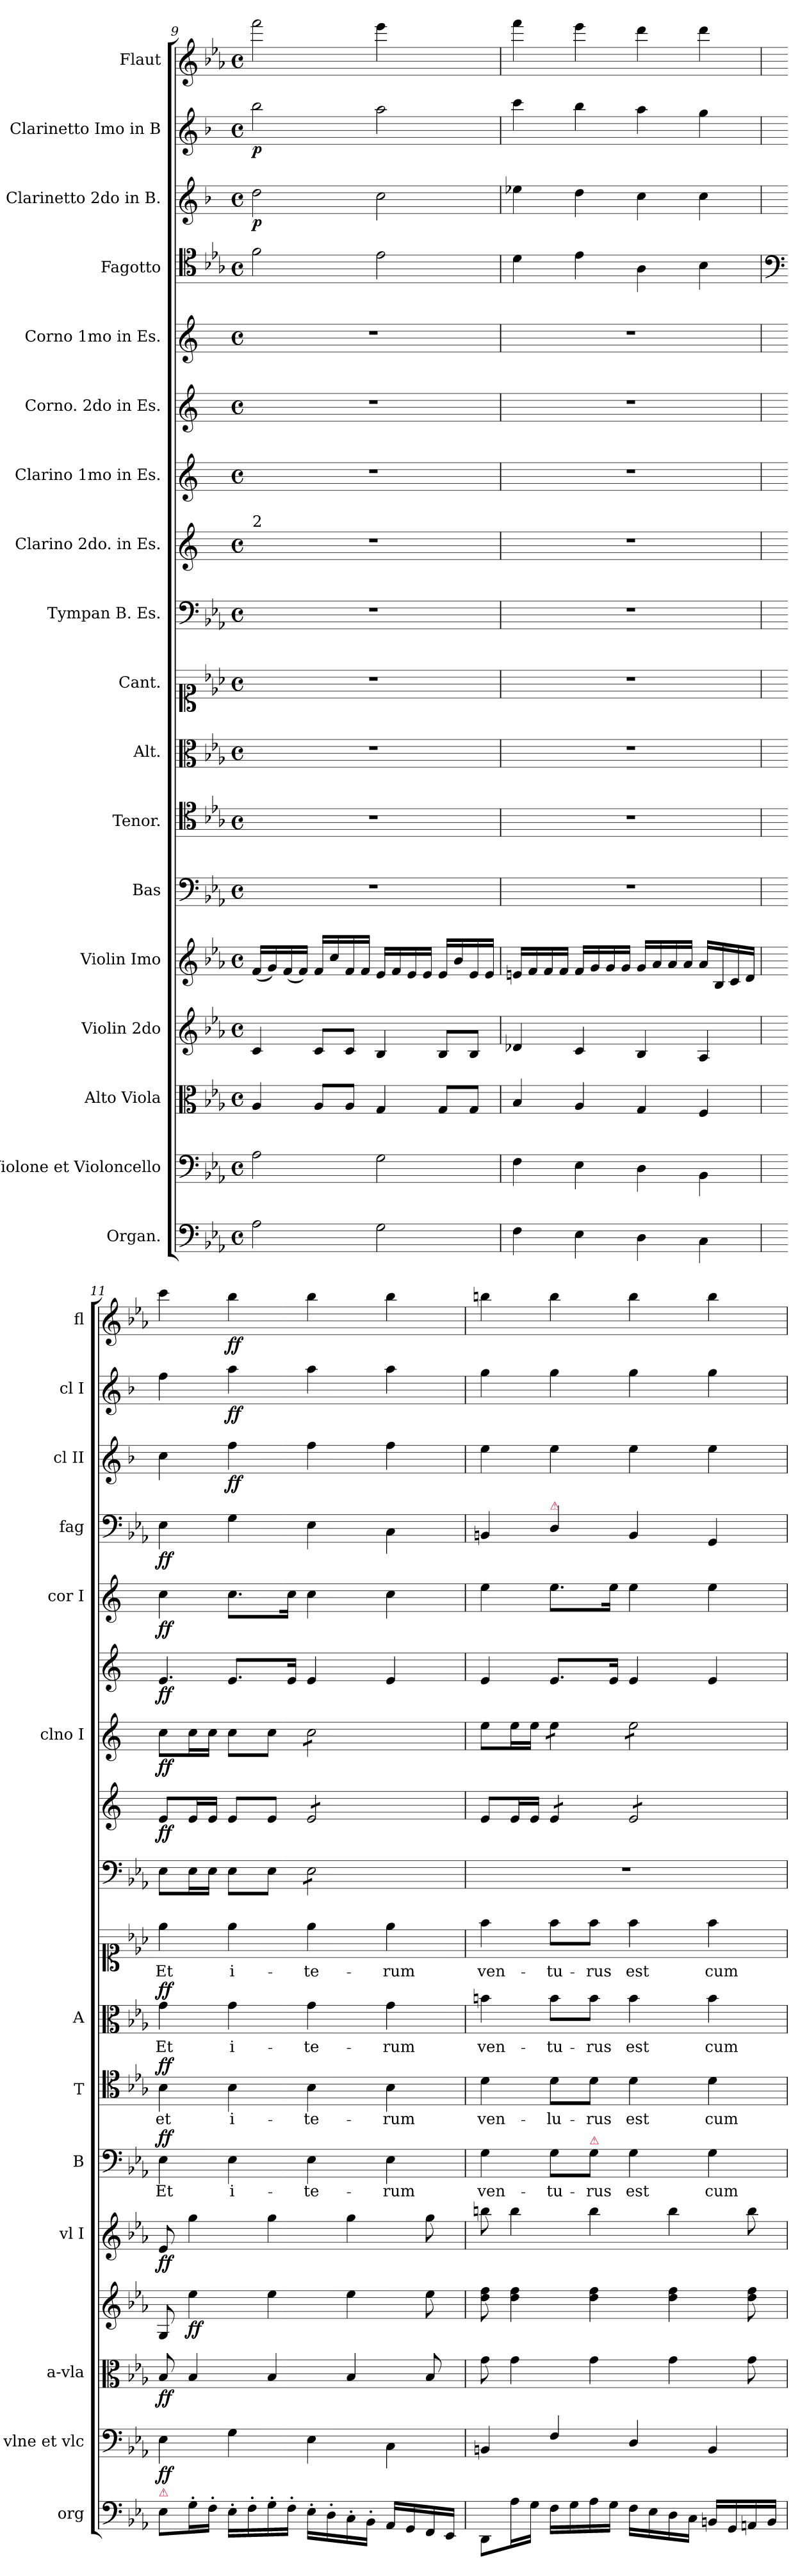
**kern	**dynam	**kern	**dynam	**kern	**dynam	**kern	**dynam	**kern	**dynam	**kern	**text	**dynam	**kern	**text	**dynam	**kern	**text	**dynam	**kern	**text	**dynam	**kern	**kern	**dynam	**kern	**dynam	**kern	**dynam	**kern	**dynam	**kern	**dynam	**kern	**dynam	**kern	**dynam	**kern	**dynam
*part18	*part18	*part17	*part17	*part16	*part16	*part15	*part15	*part14	*part14	*part13	*part13	*part13	*part12	*part12	*part12	*part11	*part11	*part11	*part10	*part10	*part10	*part9	*part8	*part8	*part7	*part7	*part6	*part6	*part5	*part5	*part4	*part4	*part3	*part3	*part2	*part2	*part1	*part1
*staff18	*staff18	*staff17	*staff17	*staff16	*staff16	*staff15	*staff15	*staff14	*staff14	*staff13	*staff13	*staff13	*staff12	*staff12	*staff12	*staff11	*staff11	*staff11	*staff10	*staff10	*staff10	*staff9	*staff8	*staff8	*staff7	*staff7	*staff6	*staff6	*staff5	*staff5	*staff4	*staff4	*staff3	*staff3	*staff2	*staff2	*staff1	*staff1
*I"Organ.	*	*I"Violone et Violoncello	*	*I"Alto Viola	*	*I"Violin 2do	*	*I"Violin Imo	*	*I"Bas	*	*	*I"Tenor.	*	*	*I"Alt.	*	*	*I"Cant.	*	*	*I"Tympan B. Es.	*I"Clarino 2do. in Es.	*	*I"Clarino 1mo in Es.	*	*I"Corno. 2do in Es.	*	*I"Corno 1mo in Es.	*	*I"Fagotto	*	*I"Clarinetto 2do in B.	*	*I"Clarinetto Imo in B	*	*I"Flaut	*
*I'org	*	*I'vlne et vlc	*	*I'a-vla	*	*	*	*I'vl I	*	*I'B	*	*	*I'T	*	*	*I'A	*	*	*	*	*	*	*	*	*I'clno I	*	*	*	*I'cor I	*	*I'fag	*	*I'cl II	*	*I'cl I	*	*I'fl	*
*clefF4	*	*clefF4	*	*clefC3	*	*clefG2	*	*clefG2	*	*clefF4	*	*	*clefC4	*	*	*clefC3	*	*	*clefC1	*	*	*clefF4	*clefG2	*	*clefG2	*	*clefG2	*	*clefG2	*	*clefC4	*	*clefG2	*	*clefG2	*	*clefG2	*
*	*	*	*	*	*	*	*	*	*	*	*	*	*	*	*	*	*	*	*	*	*	*	*ITrd-2c-3	*	*ITrd-2c-3	*	*ITrd5c9	*	*ITrd5c9	*	*	*	*ITrd1c2	*	*ITrd1c2	*	*	*
*k[b-e-a-]	*	*k[b-e-a-]	*	*k[b-e-a-]	*	*k[b-e-a-]	*	*k[b-e-a-]	*	*k[b-e-a-]	*	*	*k[b-e-a-]	*	*	*k[b-e-a-]	*	*	*k[b-e-a-]	*	*	*k[b-e-a-]	*k[b-e-a-]	*	*k[b-e-a-]	*	*k[b-e-a-]	*	*k[b-e-a-]	*	*k[b-e-a-]	*	*k[b-e-a-]	*	*k[b-e-a-]	*	*k[b-e-a-]	*
*E-:	*	*E-:	*	*E-:	*	*E-:	*	*E-:	*	*E-:	*	*	*E-:	*	*	*E-:	*	*	*E-:	*	*	*E-:	*E-:	*	*E-:	*	*E-:	*	*E-:	*	*E-:	*	*E-:	*	*E-:	*	*E-:	*
*M4/4	*	*M4/4	*	*M4/4	*	*M4/4	*	*M4/4	*	*M4/4	*	*	*M4/4	*	*	*M4/4	*	*	*M4/4	*	*	*M4/4	*M4/4	*	*M4/4	*	*M4/4	*	*M4/4	*	*M4/4	*	*M4/4	*	*M4/4	*	*M4/4	*
*met(c)	*	*met(c)	*	*met(c)	*	*met(c)	*	*met(c)	*	*met(c)	*	*	*met(c)	*	*	*met(c)	*	*	*met(c)	*	*	*met(c)	*met(c)	*	*met(c)	*	*met(c)	*	*met(c)	*	*met(c)	*	*met(c)	*	*met(c)	*	*met(c)	*
=9	=9	=9	=9	=9	=9	=9	=9	=9	=9	=9	=9	=9	=9	=9	=9	=9	=9	=9	=9	=9	=9	=9	=9	=9	=9	=9	=9	=9	=9	=9	=9	=9	=9	=9	=9	=9	=9	=9
!	!	!	!	!	!	!	!	!	!	!	!	!	!	!	!	!	!	!	!	!	!	!	!LO:TX:a:t=2	!	!	!	!	!	!	!	!	!	!	!	!	!	!	!
2A-\	.	2A-\	.	4A-/	.	4c/	.	(16f/LL	.	1r	.	.	1r	.	.	1r	.	.	1r	.	.	1r	1r	.	1r	.	1r	.	1r	.	2f\	.	2cc\	p	2aa-\	p	2fff\	.
.	.	.	.	.	.	.	.	16g/)	.	.	.	.	.	.	.	.	.	.	.	.	.	.	.	.	.	.	.	.	.	.	.	.	.	.	.	.	.	.
.	.	.	.	.	.	.	.	(16f/	.	.	.	.	.	.	.	.	.	.	.	.	.	.	.	.	.	.	.	.	.	.	.	.	.	.	.	.	.	.
.	.	.	.	.	.	.	.	16f/JJ)	.	.	.	.	.	.	.	.	.	.	.	.	.	.	.	.	.	.	.	.	.	.	.	.	.	.	.	.	.	.
.	.	.	.	8A-/L	.	8c/L	.	16f/LL	.	.	.	.	.	.	.	.	.	.	.	.	.	.	.	.	.	.	.	.	.	.	.	.	.	.	.	.	.	.
.	.	.	.	.	.	.	.	16cc/	.	.	.	.	.	.	.	.	.	.	.	.	.	.	.	.	.	.	.	.	.	.	.	.	.	.	.	.	.	.
.	.	.	.	8A-/J	.	8c/J	.	16f/	.	.	.	.	.	.	.	.	.	.	.	.	.	.	.	.	.	.	.	.	.	.	.	.	.	.	.	.	.	.
.	.	.	.	.	.	.	.	16f/JJ	.	.	.	.	.	.	.	.	.	.	.	.	.	.	.	.	.	.	.	.	.	.	.	.	.	.	.	.	.	.
!	!	!	!	!	!	!	!	!	!	!	!	!	!	!	!	!	!	!	!	!	!	!	!	!	!	!	!	!	!	!	!	!	!	!	!	!	!LO:N:vis=4	!
2G\	.	2G\	.	4G/	.	4B-/	.	16e-/LL	.	.	.	.	.	.	.	.	.	.	.	.	.	.	.	.	.	.	.	.	.	.	2e-\	.	2b-\	.	2gg\	.	2eee-\	.
.	.	.	.	.	.	.	.	16f/	.	.	.	.	.	.	.	.	.	.	.	.	.	.	.	.	.	.	.	.	.	.	.	.	.	.	.	.	.	.
.	.	.	.	.	.	.	.	16e-/	.	.	.	.	.	.	.	.	.	.	.	.	.	.	.	.	.	.	.	.	.	.	.	.	.	.	.	.	.	.
.	.	.	.	.	.	.	.	16e-/JJ	.	.	.	.	.	.	.	.	.	.	.	.	.	.	.	.	.	.	.	.	.	.	.	.	.	.	.	.	.	.
.	.	.	.	8G/L	.	8B-/L	.	16e-/LL	.	.	.	.	.	.	.	.	.	.	.	.	.	.	.	.	.	.	.	.	.	.	.	.	.	.	.	.	.	.
.	.	.	.	.	.	.	.	16b-/	.	.	.	.	.	.	.	.	.	.	.	.	.	.	.	.	.	.	.	.	.	.	.	.	.	.	.	.	.	.
.	.	.	.	8G/J	.	8B-/J	.	16e-/	.	.	.	.	.	.	.	.	.	.	.	.	.	.	.	.	.	.	.	.	.	.	.	.	.	.	.	.	.	.
.	.	.	.	.	.	.	.	16e-/JJ	.	.	.	.	.	.	.	.	.	.	.	.	.	.	.	.	.	.	.	.	.	.	.	.	.	.	.	.	.	.
=10	=10	=10	=10	=10	=10	=10	=10	=10	=10	=10	=10	=10	=10	=10	=10	=10	=10	=10	=10	=10	=10	=10	=10	=10	=10	=10	=10	=10	=10	=10	=10	=10	=10	=10	=10	=10	=10	=10
4F\	.	4F\	.	4B-/	.	4d-X/	.	16en/LL	.	1r	.	.	1r	.	.	1r	.	.	1r	.	.	1r	1r	.	1r	.	1r	.	1r	.	4d\	.	4dd-X\	.	4bb-\	.	4fff\	.
.	.	.	.	.	.	.	.	16f/	.	.	.	.	.	.	.	.	.	.	.	.	.	.	.	.	.	.	.	.	.	.	.	.	.	.	.	.	.	.
.	.	.	.	.	.	.	.	16f/	.	.	.	.	.	.	.	.	.	.	.	.	.	.	.	.	.	.	.	.	.	.	.	.	.	.	.	.	.	.
.	.	.	.	.	.	.	.	16f/JJ	.	.	.	.	.	.	.	.	.	.	.	.	.	.	.	.	.	.	.	.	.	.	.	.	.	.	.	.	.	.
4E-\	.	4E-\	.	4A-/	.	4c/	.	16f/LL	.	.	.	.	.	.	.	.	.	.	.	.	.	.	.	.	.	.	.	.	.	.	4e-\	.	4cc\	.	4aa-\	.	4eee-\	.
.	.	.	.	.	.	.	.	16g/	.	.	.	.	.	.	.	.	.	.	.	.	.	.	.	.	.	.	.	.	.	.	.	.	.	.	.	.	.	.
.	.	.	.	.	.	.	.	16g/	.	.	.	.	.	.	.	.	.	.	.	.	.	.	.	.	.	.	.	.	.	.	.	.	.	.	.	.	.	.
.	.	.	.	.	.	.	.	16g/JJ	.	.	.	.	.	.	.	.	.	.	.	.	.	.	.	.	.	.	.	.	.	.	.	.	.	.	.	.	.	.
4D\	.	4D\	.	4G/	.	4B-/	.	16g/LL	.	.	.	.	.	.	.	.	.	.	.	.	.	.	.	.	.	.	.	.	.	.	4A-\	.	4b-\	.	4gg\	.	4ddd\	.
.	.	.	.	.	.	.	.	16a-/	.	.	.	.	.	.	.	.	.	.	.	.	.	.	.	.	.	.	.	.	.	.	.	.	.	.	.	.	.	.
.	.	.	.	.	.	.	.	16a-/	.	.	.	.	.	.	.	.	.	.	.	.	.	.	.	.	.	.	.	.	.	.	.	.	.	.	.	.	.	.
.	.	.	.	.	.	.	.	16a-/JJ	.	.	.	.	.	.	.	.	.	.	.	.	.	.	.	.	.	.	.	.	.	.	.	.	.	.	.	.	.	.
4C\	.	4BB-\	.	4F/	.	4A-/	.	16a-/LL	.	.	.	.	.	.	.	.	.	.	.	.	.	.	.	.	.	.	.	.	.	.	4B-\	.	4b-\	.	4ff\	.	4ddd\	.
.	.	.	.	.	.	.	.	16B-/	.	.	.	.	.	.	.	.	.	.	.	.	.	.	.	.	.	.	.	.	.	.	.	.	.	.	.	.	.	.
.	.	.	.	.	.	.	.	16c/	.	.	.	.	.	.	.	.	.	.	.	.	.	.	.	.	.	.	.	.	.	.	.	.	.	.	.	.	.	.
.	.	.	.	.	.	.	.	16d/JJ	.	.	.	.	.	.	.	.	.	.	.	.	.	.	.	.	.	.	.	.	.	.	.	.	.	.	.	.	.	.
=11	=11	=11	=11	=11	=11	=11	=11	=11	=11	=11	=11	=11	=11	=11	=11	=11	=11	=11	=11	=11	=11	=11	=11	=11	=11	=11	=11	=11	=11	=11	=11	=11	=11	=11	=11	=11	=11	=11
*	*	*	*	*	*	*	*	*	*	*	*	*	*	*	*	*	*	*	*	*	*	*	*	*	*	*	*	*	*	*	*clefF4	*	*	*	*	*	*	*
!LO:TX:a:color=crimson:t=⚠	!	!	!	!	!	!	!	!	!	!	!	!	!	!	!	!	!	!	!	!	!	!	!	!	!	!	!	!	!	!	!	!	!	!	!	!	!	!
!	!LO:DY:a	!	!LO:DY:b	!	!LO:DY:b	!	!	!	!LO:DY:b	!	!	!LO:DY:a	!	!	!LO:DY:a	!	!	!LO:DY:a	!	!	!LO:DY:a	!	!	!	!	!	!LO:N:vis=4.	!	!	!	!	!	!	!	!	!	!	!
8E-\L	ffo	4E-\	ff	8B-/	ff	8G/	.	8e-/	ff	4E-\	Et	ff	4B-\	et	ff	4g\	Et	ff	4ee-\	Et	ffo	8E-\L	8g/L	ff	8ee-\L	ff	4G/	ff	4e-\	ff	4E-\	ff	4b-\	.	4ee-\	.	4ccc\	.
!	!	!	!	!	!	!	!LO:DY:b	!	!	!	!	!	!	!	!	!	!	!	!	!	!	!	!	!	!	!	!	!	!	!	!	!	!	!	!	!	!	!
16G'\L	.	.	.	4B-/	.	4ee-\	ff	4gg\	.	.	.	.	.	.	.	.	.	.	.	.	.	16E-\L	16g/L	.	16ee-\L	.	.	.	.	.	.	.	.	.	.	.	.	.
16F'\JJ	.	.	.	.	.	.	.	.	.	.	.	.	.	.	.	.	.	.	.	.	.	16E-\JJ	16g/JJ	.	16ee-\JJ	.	.	.	.	.	.	.	.	.	.	.	.	.
16E-'\LL	.	4G\	.	.	.	.	.	.	.	4E-\	i-	.	4B-\	i-	.	4g\	i-	.	4ee-\	i-	.	8E-\L	8g/L	.	8ee-\L	.	8.G/L	.	8.e-\L	.	4G\	.	4ee-\	ff	4gg\	ff	4bb-\	ff
16F'\	.	.	.	.	.	.	.	.	.	.	.	.	.	.	.	.	.	.	.	.	.	.	.	.	.	.	.	.	.	.	.	.	.	.	.	.	.	.
16G'\	.	.	.	4B-/	.	4ee-\	.	4gg\	.	.	.	.	.	.	.	.	.	.	.	.	.	8E-\J	8g/J	.	8ee-\J	.	.	.	.	.	.	.	.	.	.	.	.	.
16F'\JJ	.	.	.	.	.	.	.	.	.	.	.	.	.	.	.	.	.	.	.	.	.	.	.	.	.	.	16G/Jk	.	16e-\Jk	.	.	.	.	.	.	.	.	.
*	*	*	*	*	*	*	*	*	*	*	*	*	*	*	*	*	*	*	*	*	*	*tremolo	*	*	*	*	*	*	*	*	*	*	*	*	*	*	*	*
*	*	*	*	*	*	*	*	*	*	*	*	*	*	*	*	*	*	*	*	*	*	*	*tremolo	*	*	*	*	*	*	*	*	*	*	*	*	*	*	*
*	*	*	*	*	*	*	*	*	*	*	*	*	*	*	*	*	*	*	*	*	*	*	*	*	*tremolo	*	*	*	*	*	*	*	*	*	*	*	*	*
16E-'\LL	.	4E-\	.	.	.	.	.	.	.	4E-\	-te-	.	4B-\	-te-	.	4g\	-te-	.	4ee-\	-te-	.	8E-\L	8g/L	.	8ee-\L	.	4G/	.	4e-\	.	4E-\	.	4ee-\	.	4gg\	.	4bb-\	.
16D'\	.	.	.	.	.	.	.	.	.	.	.	.	.	.	.	.	.	.	.	.	.	.	.	.	.	.	.	.	.	.	.	.	.	.	.	.	.	.
16C'\	.	.	.	4B-/	.	4ee-\	.	4gg\	.	.	.	.	.	.	.	.	.	.	.	.	.	8E-\	8g/	.	8ee-\	.	.	.	.	.	.	.	.	.	.	.	.	.
16BB-'\JJ	.	.	.	.	.	.	.	.	.	.	.	.	.	.	.	.	.	.	.	.	.	.	.	.	.	.	.	.	.	.	.	.	.	.	.	.	.	.
16AA-/LL	.	4C\	.	.	.	.	.	.	.	4E-\	-rum	.	4B-\	-rum	.	4g\	-rum	.	4ee-\	-rum	.	8E-\	8g/	.	8ee-\	.	4G/	.	4e-\	.	4C\	.	4ee-\	.	4gg\	.	4bb-\	.
16GG/	.	.	.	.	.	.	.	.	.	.	.	.	.	.	.	.	.	.	.	.	.	.	.	.	.	.	.	.	.	.	.	.	.	.	.	.	.	.
16FF/	.	.	.	8B-/	.	8ee-\	.	8gg\	.	.	.	.	.	.	.	.	.	.	.	.	.	8E-\J	8g/J	.	8ee-\J	.	.	.	.	.	.	.	.	.	.	.	.	.
*	*	*	*	*	*	*	*	*	*	*	*	*	*	*	*	*	*	*	*	*	*	*	*	*	*Xtremolo	*	*	*	*	*	*	*	*	*	*	*	*	*
*	*	*	*	*	*	*	*	*	*	*	*	*	*	*	*	*	*	*	*	*	*	*	*Xtremolo	*	*	*	*	*	*	*	*	*	*	*	*	*	*	*
*	*	*	*	*	*	*	*	*	*	*	*	*	*	*	*	*	*	*	*	*	*	*Xtremolo	*	*	*	*	*	*	*	*	*	*	*	*	*	*	*	*
16EE-/JJ	.	.	.	.	.	.	.	.	.	.	.	.	.	.	.	.	.	.	.	.	.	.	.	.	.	.	.	.	.	.	.	.	.	.	.	.	.	.
=12	=12	=12	=12	=12	=12	=12	=12	=12	=12	=12	=12	=12	=12	=12	=12	=12	=12	=12	=12	=12	=12	=12	=12	=12	=12	=12	=12	=12	=12	=12	=12	=12	=12	=12	=12	=12	=12	=12
8DD/L	.	4BBn/	.	8g\	.	8dd\ 8ff\	.	8bbn\	.	4G\	ven-	.	4d\	ven-	.	4bn\	ven-	.	4ff\	ven-	.	1r	8g/L	.	8gg\L	.	4G/	.	4g\	.	4BBn/	.	4dd\	.	4ff\	.	4bbn\	.
16A-\L	.	.	.	4g\	.	4dd\ 4ff\	.	4bb\	.	.	.	.	.	.	.	.	.	.	.	.	.	.	16g/L	.	16gg\L	.	.	.	.	.	.	.	.	.	.	.	.	.
16G\JJ	.	.	.	.	.	.	.	.	.	.	.	.	.	.	.	.	.	.	.	.	.	.	16g/JJ	.	16gg\JJ	.	.	.	.	.	.	.	.	.	.	.	.	.
!	!	!	!	!	!	!	!	!	!	!	!	!	!	!	!	!	!	!	!	!	!	!	!	!	!	!	!	!	!	!	!LO:TX:a:color=crimson:t=⚠	!	!	!	!	!	!	!
*	*	*	*	*	*	*	*	*	*	*	*	*	*	*	*	*	*	*	*	*	*	*	*tremolo	*	*	*	*	*	*	*	*	*	*	*	*	*	*	*
*	*	*	*	*	*	*	*	*	*	*	*	*	*	*	*	*	*	*	*	*	*	*	*	*	*tremolo	*	*	*	*	*	*	*	*	*	*	*	*	*
16F\LL	.	4F/	.	.	.	.	.	.	.	8G\L	-tu-	.	8d\L	-lu-	.	8b\L	-tu-	.	8ff\L	-tu-	.	.	8g/L	.	8gg\L	.	8.G/L	.	8.g\L	.	4D/	.	4dd\	.	4ff\	.	4bb\	.
16G\	.	.	.	.	.	.	.	.	.	.	.	.	.	.	.	.	.	.	.	.	.	.	.	.	.	.	.	.	.	.	.	.	.	.	.	.	.	.
!	!	!	!	!	!	!	!	!	!	!LO:TX:a:color=crimson:t=⚠	!	!	!	!	!	!	!	!	!	!	!	!	!	!	!	!	!	!	!	!	!	!	!	!	!	!	!	!
16A-\	.	.	.	4g\	.	4dd\ 4ff\	.	4bb\	.	8G\J	-rus	.	8d\J	-rus	.	8b\J	-rus	.	8ff\J	-rus	.	.	8g/J	.	8gg\J	.	.	.	.	.	.	.	.	.	.	.	.	.
16G\JJ	.	.	.	.	.	.	.	.	.	.	.	.	.	.	.	.	.	.	.	.	.	.	.	.	.	.	16G/Jk	.	16g\Jk	.	.	.	.	.	.	.	.	.
16F\LL	.	4D/	.	.	.	.	.	.	.	4G\	est	.	4d\	est	.	4b\	est	.	4ff\	est	.	.	8g/L	.	8gg\L	.	4G/	.	4g\	.	4BB/	.	4dd\	.	4ff\	.	4bb\	.
16E-\	.	.	.	.	.	.	.	.	.	.	.	.	.	.	.	.	.	.	.	.	.	.	.	.	.	.	.	.	.	.	.	.	.	.	.	.	.	.
16D\	.	.	.	4g\	.	4dd\ 4ff\	.	4bb\	.	.	.	.	.	.	.	.	.	.	.	.	.	.	8g/	.	8gg\	.	.	.	.	.	.	.	.	.	.	.	.	.
16C\JJ	.	.	.	.	.	.	.	.	.	.	.	.	.	.	.	.	.	.	.	.	.	.	.	.	.	.	.	.	.	.	.	.	.	.	.	.	.	.
16BBn/LL	.	4BB/	.	.	.	.	.	.	.	4G\	cum	.	4d\	cum	.	4b\	cum	.	4ff\	cum	.	.	8g/	.	8gg\	.	4G/	.	4g\	.	4GG/	.	4dd\	.	4ff\	.	4bb\	.
16GG/	.	.	.	.	.	.	.	.	.	.	.	.	.	.	.	.	.	.	.	.	.	.	.	.	.	.	.	.	.	.	.	.	.	.	.	.	.	.
16AAn/	.	.	.	8g\	.	8dd\ 8ff\	.	8bb\	.	.	.	.	.	.	.	.	.	.	.	.	.	.	8g/J	.	8gg\J	.	.	.	.	.	.	.	.	.	.	.	.	.
*	*	*	*	*	*	*	*	*	*	*	*	*	*	*	*	*	*	*	*	*	*	*	*	*	*Xtremolo	*	*	*	*	*	*	*	*	*	*	*	*	*
*	*	*	*	*	*	*	*	*	*	*	*	*	*	*	*	*	*	*	*	*	*	*	*Xtremolo	*	*	*	*	*	*	*	*	*	*	*	*	*	*	*
16BB/JJ	.	.	.	.	.	.	.	.	.	.	.	.	.	.	.	.	.	.	.	.	.	.	.	.	.	.	.	.	.	.	.	.	.	.	.	.	.	.
=	=	=	=	=	=	=	=	=	=	=	=	=	=	=	=	=	=	=	=	=	=	=	=	=	=	=	=	=	=	=	=	=	=	=	=	=	=	=
*-	*-	*-	*-	*-	*-	*-	*-	*-	*-	*-	*-	*-	*-	*-	*-	*-	*-	*-	*-	*-	*-	*-	*-	*-	*-	*-	*-	*-	*-	*-	*-	*-	*-	*-	*-	*-	*-	*-
